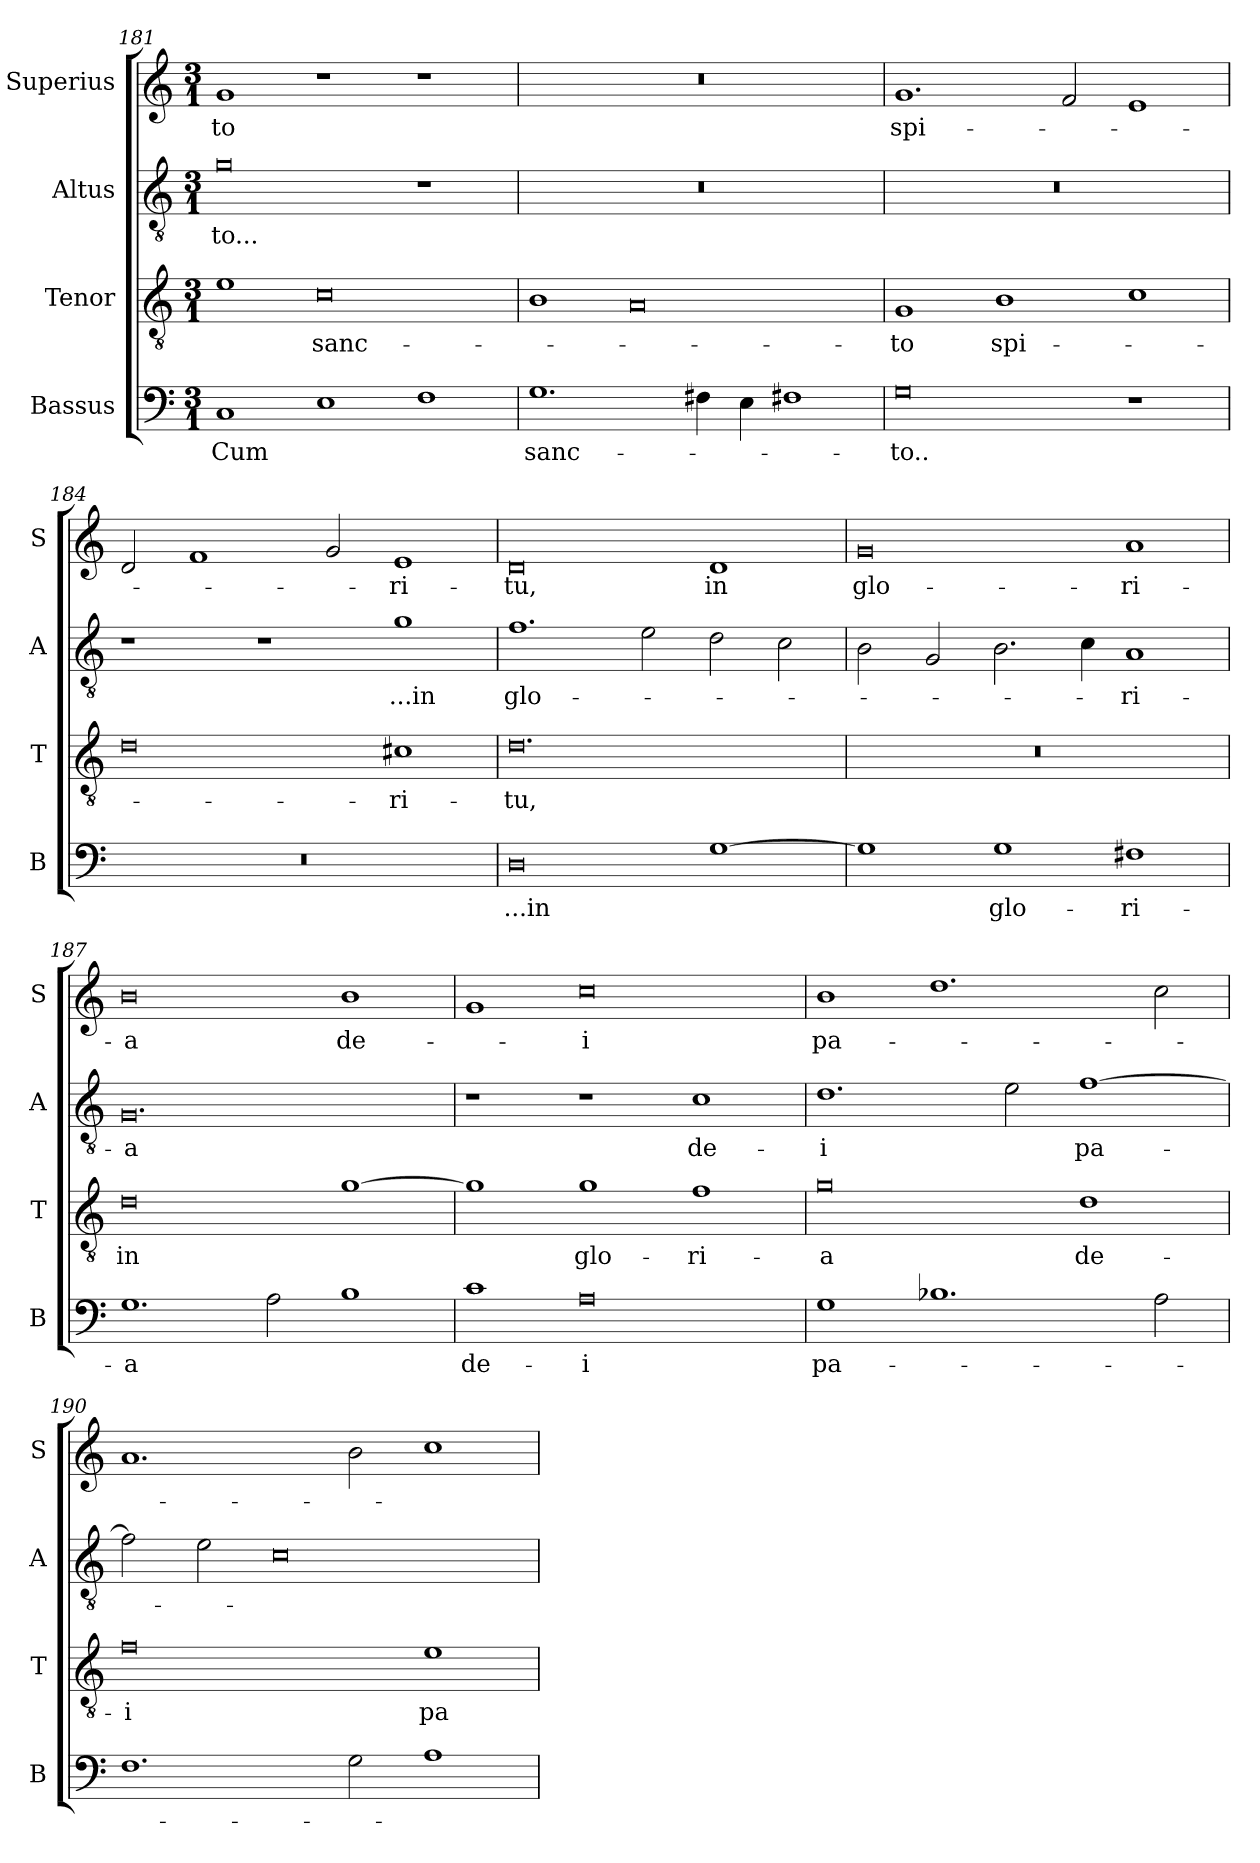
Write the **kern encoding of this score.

**kern	**text	**kern	**text	**kern	**text	**kern	**text
*part4	*part4	*part3	*part3	*part2	*part2	*part1	*part1
*staff4	*staff4	*staff3	*staff3	*staff2	*staff2	*staff1	*staff1
*I"Bassus	*	*I"Tenor	*	*I"Altus	*	*I"Superius	*
*I'B	*	*I'T	*	*I'A	*	*I'S	*
*clefF4	*	*clefGv2	*	*clefGv2	*	*clefG2	*
*k[]	*	*k[]	*	*k[]	*	*k[]	*
*M3/1	*	*M3/1	*	*M3/1	*	*M3/1	*
=181	=181	=181	=181	=181	=181	=181	=181
1C	Cum	1e	.	0g	-to...	1g	-to
1E	.	0c	sanc-	.	.	1r	.
1F	.	.	.	1r	.	1r	.
=182	=182	=182	=182	=182	=182	=182	=182
1.G	sanc-	1B	.	0.r	.	0.r	.
.	.	0A	.	.	.	.	.
4F#X\	.	.	.	.	.	.	.
4E\	.	.	.	.	.	.	.
1F#X	.	.	.	.	.	.	.
=183	=183	=183	=183	=183	=183	=183	=183
0G	-to..	1G	-to	0.r	.	1.g	spi-
.	.	1B	spi-	.	.	.	.
.	.	.	.	.	.	2f/	.
1r	.	1c	.	.	.	1e	.
=184	=184	=184	=184	=184	=184	=184	=184
0.r	.	0d	.	1r	.	2d/	.
.	.	.	.	.	.	1f	.
.	.	.	.	1r	.	.	.
.	.	.	.	.	.	2g/	.
.	.	1c#X	-ri-	1g	...in	1e	-ri-
=185	=185	=185	=185	=185	=185	=185	=185
0D	...in	0.d	-tu,	1.f	glo-	0d	-tu,
.	.	.	.	2e\	.	.	.
[1G	.	.	.	2d\	.	1d	in
.	.	.	.	2c\	.	.	.
=186	=186	=186	=186	=186	=186	=186	=186
1G]	.	0.r	.	2B\	.	0g	glo-
.	.	.	.	2G/	.	.	.
1G	glo-	.	.	2.B\	.	.	.
.	.	.	.	4c\	.	.	.
1F#X	-ri-	.	.	1A	-ri-	1a	-ri-
=187	=187	=187	=187	=187	=187	=187	=187
1.G	-a	0d	in	0.G	-a	0b	-a
2A\	.	.	.	.	.	.	.
1B	.	[1g	.	.	.	1b	de-
=188	=188	=188	=188	=188	=188	=188	=188
1c	de-	1g]	.	1r	.	1g	.
0A	-i	1g	glo-	1r	.	0cc	-i
.	.	1f	-ri-	1c	de-	.	.
=189	=189	=189	=189	=189	=189	=189	=189
1G	pa-	0g	-a	1.d	-i	1b	pa-
1.B-X	.	.	.	.	.	1.dd	.
.	.	.	.	2e\	.	.	.
.	.	1d	de-	[1f	pa-	.	.
2A\	.	.	.	.	.	2cc\	.
=190	=190	=190	=190	=190	=190	=190	=190
1.F	.	0f	-i	2f\]	.	1.a	.
.	.	.	.	2e\	.	.	.
.	.	.	.	0c	.	.	.
2G\	.	.	.	.	.	2b\	.
1A	.	1e	pa-	.	.	1cc	.
=	=	=	=	=	=	=	=
*-	*-	*-	*-	*-	*-	*-	*-
